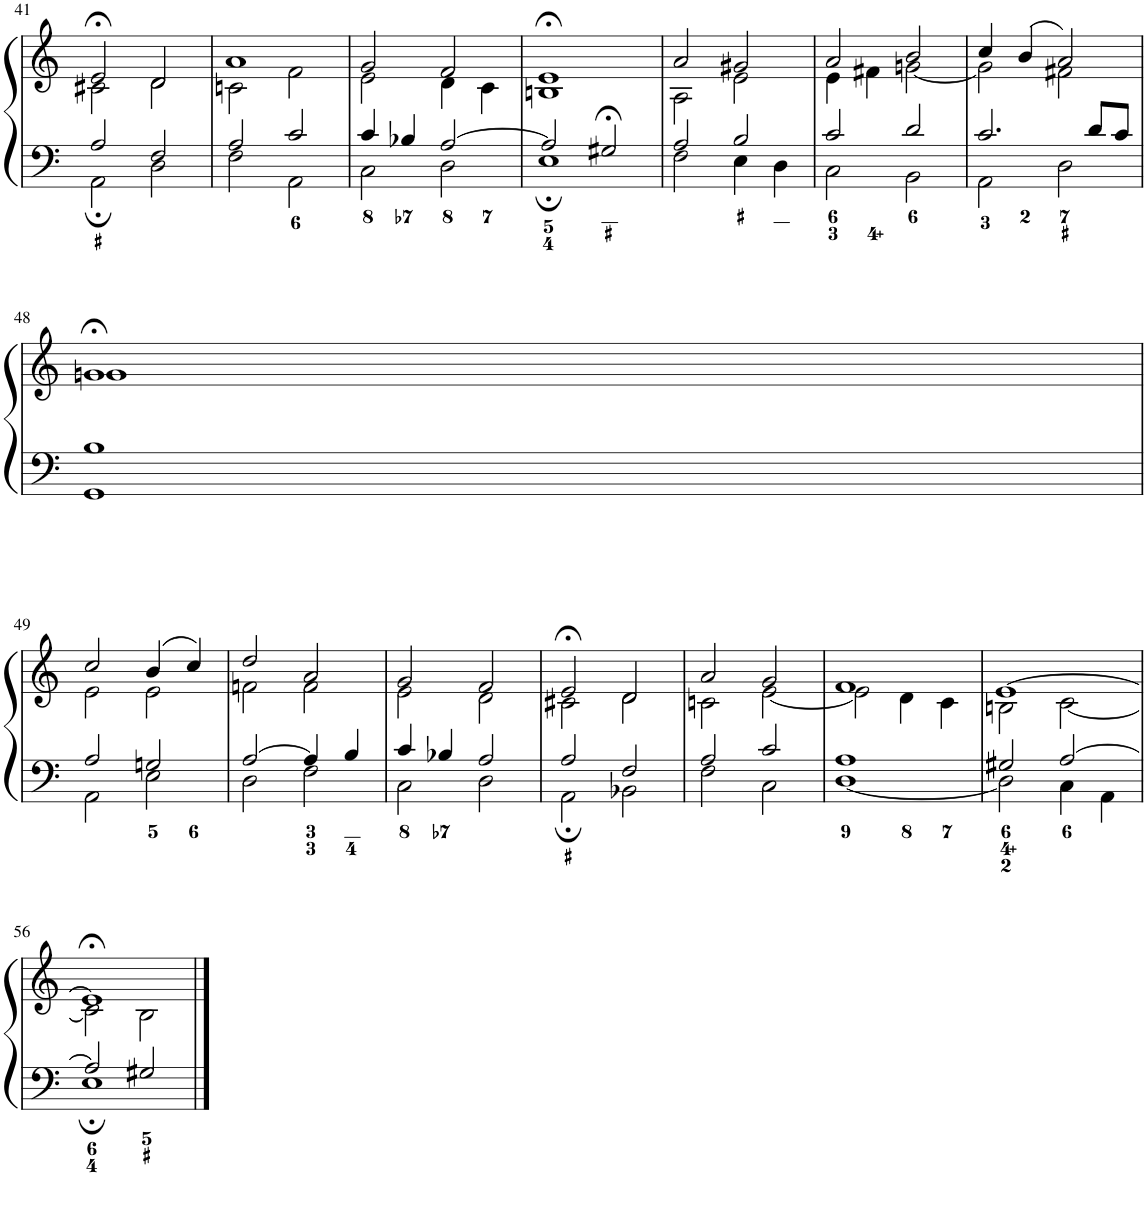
**kern	**kern
*part1	*part1
*staff2	*staff1
*I"Piano	*
*I'Pno.	*
!!LO:PB:g=z
*clefF4	*clefG2
*k[]	*k[]
*M4/4	*M4/4
*met(c)	*met(c)
=41	=41
*^	*^
2A/	2AA;\	2e;</	2c#X\
2F/	2D\	2d/	2d\
=42	=42	=42	=42
2A/	2F\	1a	2cn\
2c/	2AA\	.	2f\
=43	=43	=43	=43
4c/	2C\	2g/	2e\
4B-X/	.	.	.
[2A/	2D\	2f/	4d\
.	.	.	4c\
=44	=44	=44	=44
2A/]	1E;	1e;<	1Bn
2G#X;</	.	.	.
=45	=45	=45	=45
2A/	2F\	2a/	2A\
2B/	4E\	2g#X/	2e\
.	4D\	.	.
=46	=46	=46	=46
2c/	2C\	2a/	4e\
.	.	.	4f#X\
2d/	2BB\	2b/	[2gn\
=47	=47	=47	=47
2.c/	2AA\	(4cc/	2g\]
.	.	4b/)	.
.	2D\	2a/	2f#X\
8d/L	.	.	.
8c/J	.	.	.
!!LO:LB:g=z	!!
=48	=48	=48	=48
1B	1GG	1gn;<	1g
!!LO:LB:g=z	!!
=49	=49	=49	=49
2A/	2AA\	2cc/	2e\
2Gn/	2E\	(4b/	2e\
.	.	4cc/)	.
=50	=50	=50	=50
[2A/	2D\	2dd/	2fn\
4A/]	2F\	2a/	2f\
4B/	.	.	.
=51	=51	=51	=51
4c/	2C\	2g/	2e\
4B-X/	.	.	.
2A/	2D\	2f/	2d\
=52	=52	=52	=52
2A/	2AA;\	2e;</	2c#X\
2F/	2BB-X\	2d/	2d\
=53	=53	=53	=53
2A/	2F\	2a/	2cn\
2c/	2C\	2g/	[2e\
=54	=54	=54	=54
1A	[1D	1f	2e\]
.	.	.	4d\
.	.	.	4c\
=55	=55	=55	=55
2G#X/	2D\]	[1e	2Bn\
[2A/	4C\	.	[2c\
.	4AA\	.	.
!!LO:LB:g=z	!!
=56	=56	=56	=56
2A/]	1E;	1e;<]	2c\]
2G#X/	.	.	2B\
*v	*v	*	*
*	*v	*v
==	==
*-	*-
